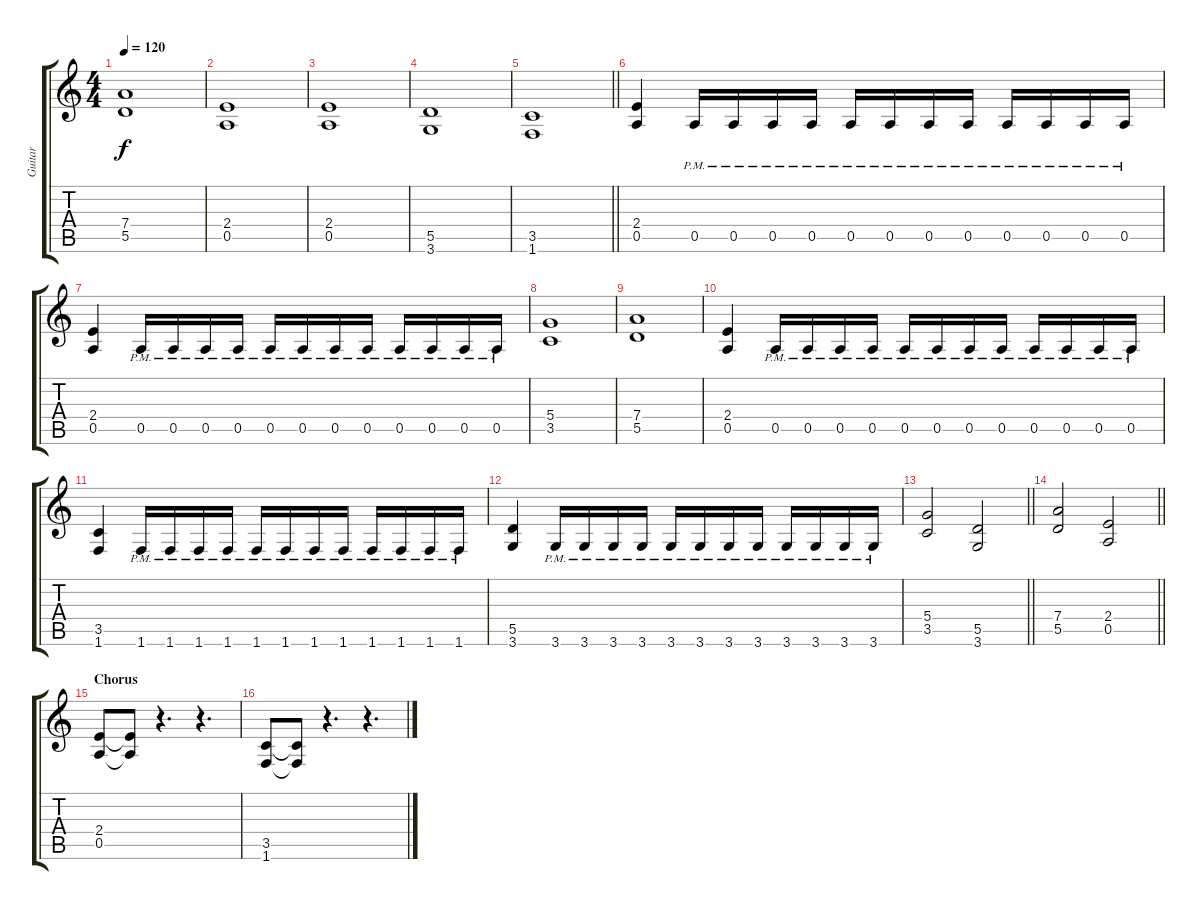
\track ("Guitar" "Guitar") {instrument distortionguitar}
\staff {score tabs}
\tuning (E4 B3 G3 D3 A2 E2) {hide}
\ts (4 4)
\tempo 120
\clef g2
\ks c
(7.4 5.5).1{dy f} |
(2.4 0.5).1 |
(2.4 0.5).1 |
(5.5 3.6).1 |
\barLineRight lightlight
(3.5 1.6).1 |
(2.4 0.5).4 0.5{pm}.16 0.5{pm}.16 0.5{pm}.16 0.5{pm}.16 0.5{pm}.16 0.5{pm}.16 0.5{pm}.16 0.5{pm}.16 0.5{pm}.16 0.5{pm}.16 0.5{pm}.16 0.5{pm}.16 |
(2.4 0.5).4 0.5{pm}.16 0.5{pm}.16 0.5{pm}.16 0.5{pm}.16 0.5{pm}.16 0.5{pm}.16 0.5{pm}.16 0.5{pm}.16 0.5{pm}.16 0.5{pm}.16 0.5{pm}.16 0.5{pm}.16 |
(5.4 3.5).1 |
(7.4 5.5).1 |
(2.4 0.5).4 0.5{pm}.16 0.5{pm}.16 0.5{pm}.16 0.5{pm}.16 0.5{pm}.16 0.5{pm}.16 0.5{pm}.16 0.5{pm}.16 0.5{pm}.16 0.5{pm}.16 0.5{pm}.16 0.5{pm}.16 |
(3.5 1.6).4 1.6{pm}.16 1.6{pm}.16 1.6{pm}.16 1.6{pm}.16 1.6{pm}.16 1.6{pm}.16 1.6{pm}.16 1.6{pm}.16 1.6{pm}.16 1.6{pm}.16 1.6{pm}.16 1.6{pm}.16 |
(5.5 3.6).4 3.6{pm}.16 3.6{pm}.16 3.6{pm}.16 3.6{pm}.16 3.6{pm}.16 3.6{pm}.16 3.6{pm}.16 3.6{pm}.16 3.6{pm}.16 3.6{pm}.16 3.6{pm}.16 3.6{pm}.16 |
\barLineRight lightlight
(5.4 3.5).2 (5.5 3.6).2 |
\barLineRight lightlight
(7.4 5.5).2 (2.4 0.5).2 |
\section ("" "Chorus")
(2.4 0.5).8 (2.4{t} 0.5{t}).8 r.4{d} r.4{d} |
(3.5 1.6).8 (3.5{t} 1.6{t}).8 r.4{d} r.4{d}
